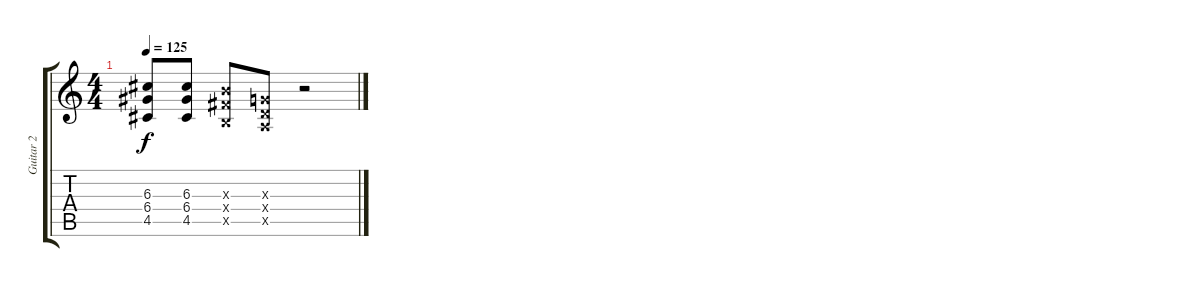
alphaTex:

\track ("Guitar 2" "Guitar 2") {instrument distortionguitar}
\staff {score tabs}
\tuning (E4 B3 G3 D3 A2 E2) {hide}
\ts (4 4)
\tempo 125
\clef g2
\ks c
(6.3 6.4 4.5).8{dy f} (6.3 6.4 4.5).8 (4.3{x} 4.4{x} 2.5{x}).8 (0.3{x} 0.4{x} 0.5{x}).8 r.2
